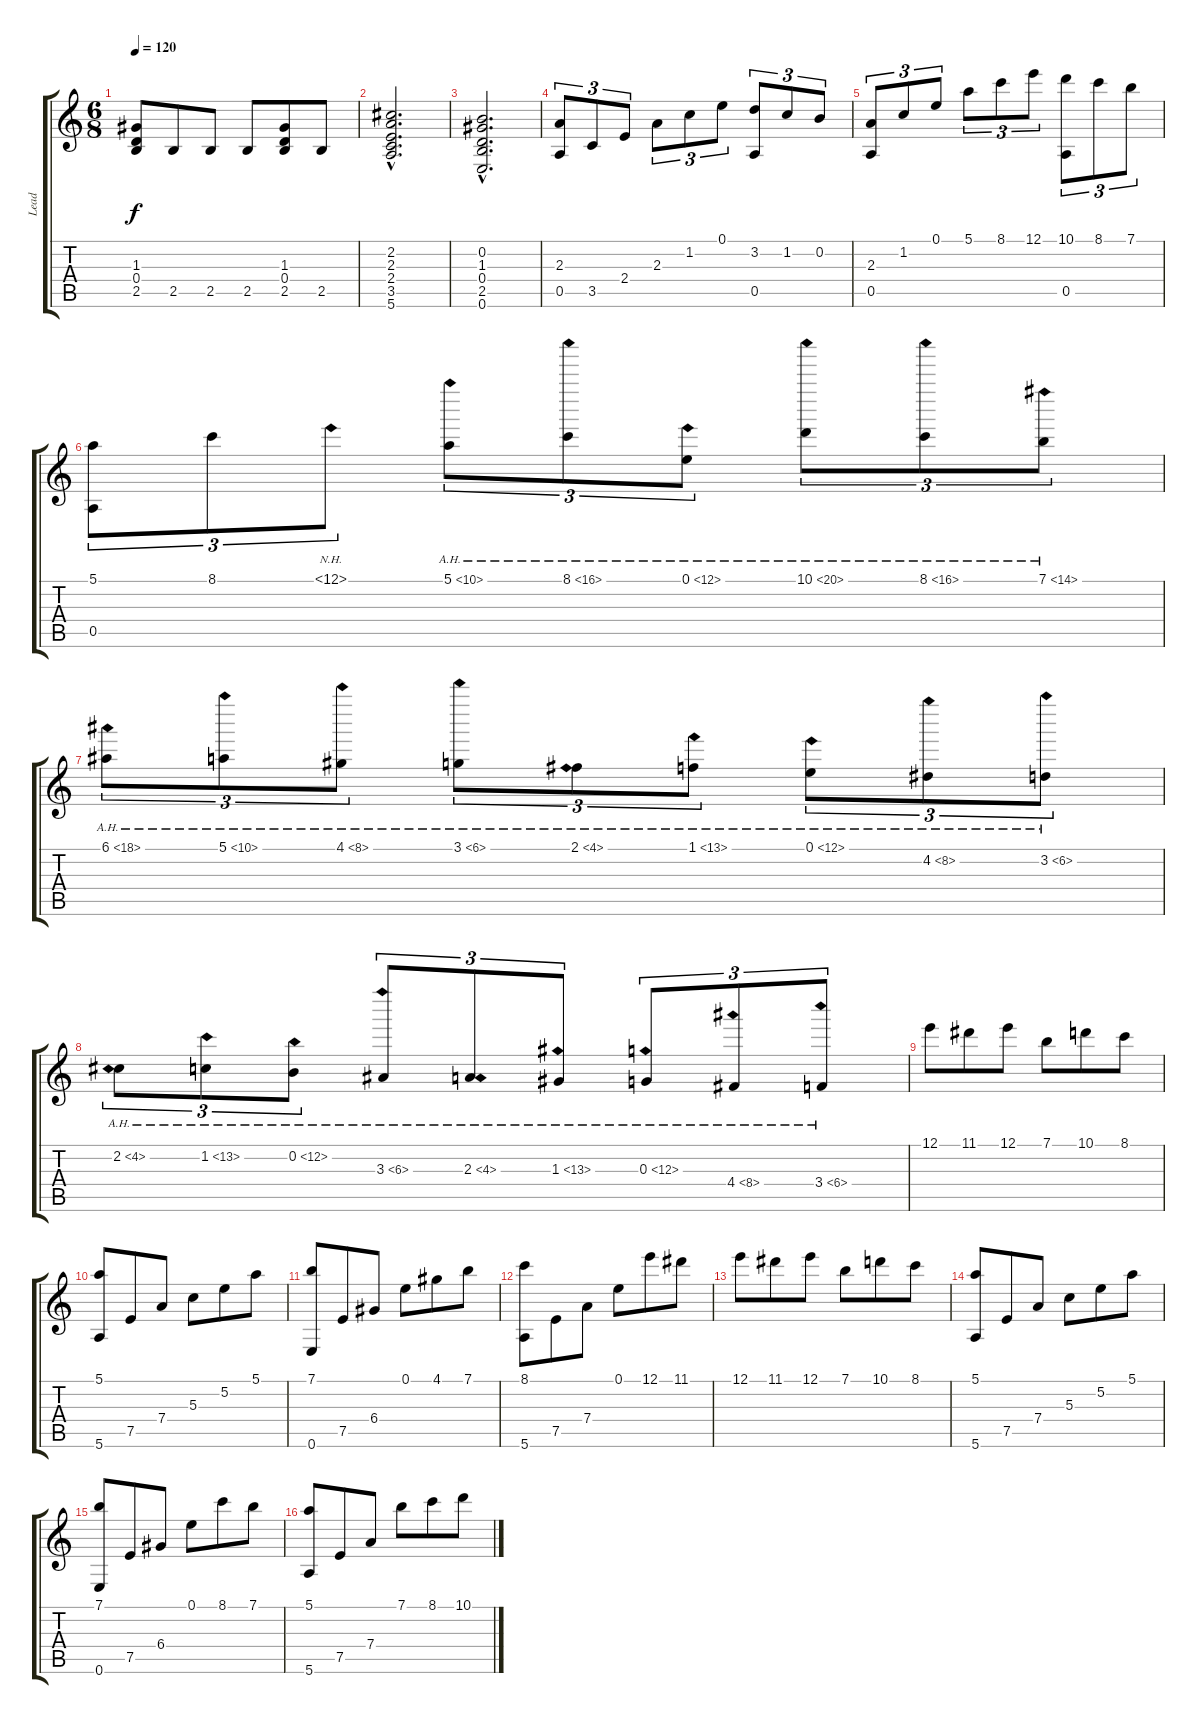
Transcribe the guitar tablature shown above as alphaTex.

\track ("Lead" "Lead") {instrument distortionguitar}
\staff {score tabs}
\tuning (E4 B3 G3 D3 A2 E2) {hide}
\ts (6 8)
\tempo 120
\clef g2
\ks c
(1.3 0.4 2.5).8{dy f} 2.5.8 2.5.8 2.5.8 (1.3 0.4 2.5).8 2.5.8 |
(2.2{hac} 2.3{hac} 2.4{hac} 3.5{hac} 5.6{hac}).2{d} |
(0.2{hac} 1.3{hac} 0.4{hac} 2.5{hac} 0.6{hac}).2{d} |
(2.3 0.5).8{tu (3 2)} 3.5.8{tu (3 2)} 2.4.8{tu (3 2)} 2.3.8{tu (3 2)} 1.2.8{tu (3 2)} 0.1.8{tu (3 2)} (3.2 0.5).8{tu (3 2)} 1.2.8{tu (3 2)} 0.2.8{tu (3 2)} |
(2.3 0.5).8{tu (3 2)} 1.2.8{tu (3 2)} 0.1.8{tu (3 2)} 5.1.8{tu (3 2)} 8.1.8{tu (3 2)} 12.1.8{tu (3 2)} (10.1 0.5).8{tu (3 2)} 8.1.8{tu (3 2)} 7.1.8{tu (3 2)} |
(5.1 0.5).8{tu (3 2)} 8.1.8{tu (3 2)} 12.1{nh}.8{tu (3 2)} 5.1{ah 5}.8{tu (3 2)} 8.1{ah 8}.8{tu (3 2)} 0.1{ah 12}.8{tu (3 2)} 10.1{ah 10}.8{tu (3 2)} 8.1{ah 8}.8{tu (3 2)} 7.1{ah 7}.8{tu (3 2)} |
6.1{ah 12}.8{tu (3 2)} 5.1{ah 5}.8{tu (3 2)} 4.1{ah 4}.8{tu (3 2)} 3.1{ah 3}.8{tu (3 2)} 2.1{ah 2}.8{tu (3 2)} 1.1{ah 12}.8{tu (3 2)} 0.1{ah 12}.8{tu (3 2)} 4.2{ah 4}.8{tu (3 2)} 3.2{ah 3}.8{tu (3 2)} |
2.2{ah 2}.8{tu (3 2)} 1.2{ah 12}.8{tu (3 2)} 0.2{ah 12}.8{tu (3 2)} 3.3{ah 3}.8{tu (3 2)} 2.3{ah 2}.8{tu (3 2)} 1.3{ah 12}.8{tu (3 2)} 0.3{ah 12}.8{tu (3 2)} 4.4{ah 4}.8{tu (3 2)} 3.4{ah 3}.8{tu (3 2)} |
12.1.8 11.1.8 12.1.8 7.1.8 10.1.8 8.1.8 |
(5.1 5.6).8 7.5.8 7.4.8 5.3.8 5.2.8 5.1.8 |
(7.1 0.6).8 7.5.8 6.4.8 0.1.8 4.1.8 7.1.8 |
(8.1 5.6).8 7.5.8 7.4.8 0.1.8 12.1.8 11.1.8 |
12.1.8 11.1.8 12.1.8 7.1.8 10.1.8 8.1.8 |
(5.1 5.6).8 7.5.8 7.4.8 5.3.8 5.2.8 5.1.8 |
(7.1 0.6).8 7.5.8 6.4.8 0.1.8 8.1.8 7.1.8 |
(5.1 5.6).8 7.5.8 7.4.8 7.1.8 8.1.8 10.1.8
